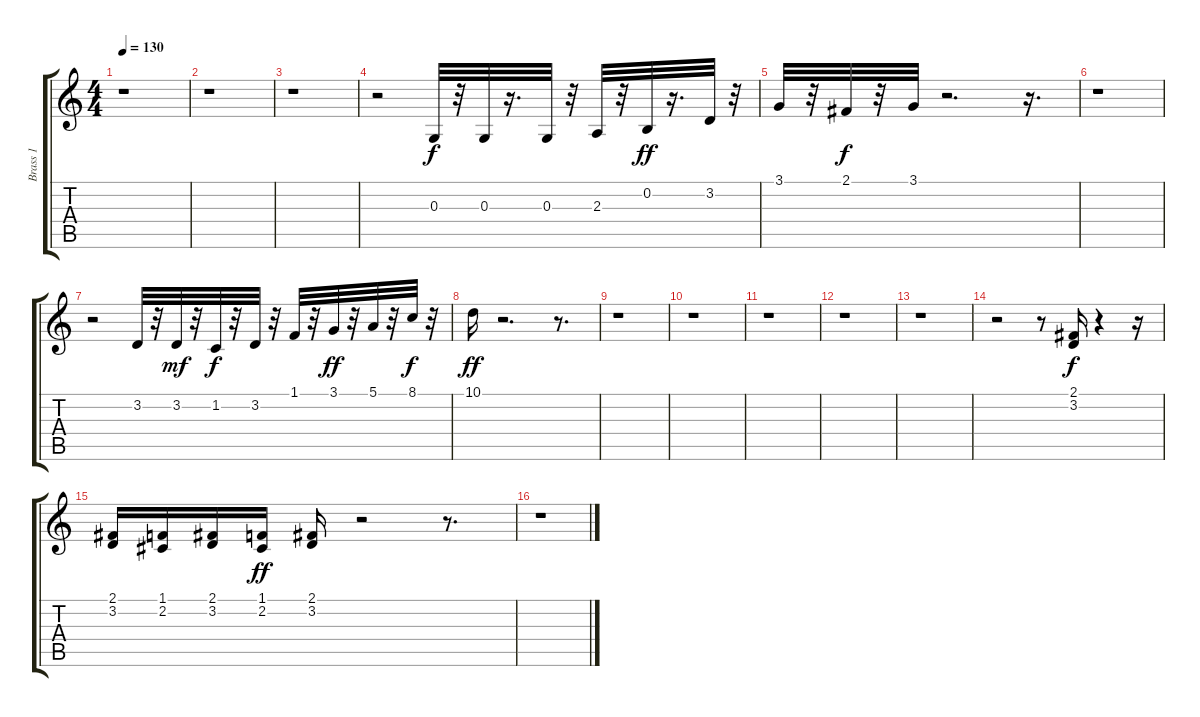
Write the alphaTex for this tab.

\track ("Brass 1" "Brass 1") {instrument brasssection}
\staff {score tabs}
\tuning (E4 B3 G3 D3 A2 E2) {hide}
\ts (4 4)
\tempo 130
\clef g2
\ks c
r.1{dy ff} |
r.1 |
r.1 |
r.2 0.3.32{dy f} r.32 0.3.32 r.16{d} 0.3.32 r.32 2.3.32 r.32 0.2.32{dy ff} r.16{d} 3.2.32 r.32 |
3.1.32 r.32 2.1.32{dy f} r.32 3.1.32 r.2{d} r.16{d} |
r.1 |
r.2 3.2.32 r.32 3.2.32{dy mf} r.32 1.2.32{dy f} r.32 3.2.32 r.32 1.1.32 r.32 3.1.32{dy ff} r.32 5.1.32 r.32 8.1.32{dy f} r.32 |
10.1.16{dy ff} r.2{d} r.8{d} |
r.1 |
r.1 |
r.1 |
r.1 |
r.1 |
r.2 r.8 (2.1 3.2).16{dy f} r.4 r.16 |
(2.1 3.2).16 (1.1 2.2).16 (2.1 3.2).16 (1.1 2.2).16{dy ff} (2.1 3.2).16 r.2 r.8{d} |
r.1
